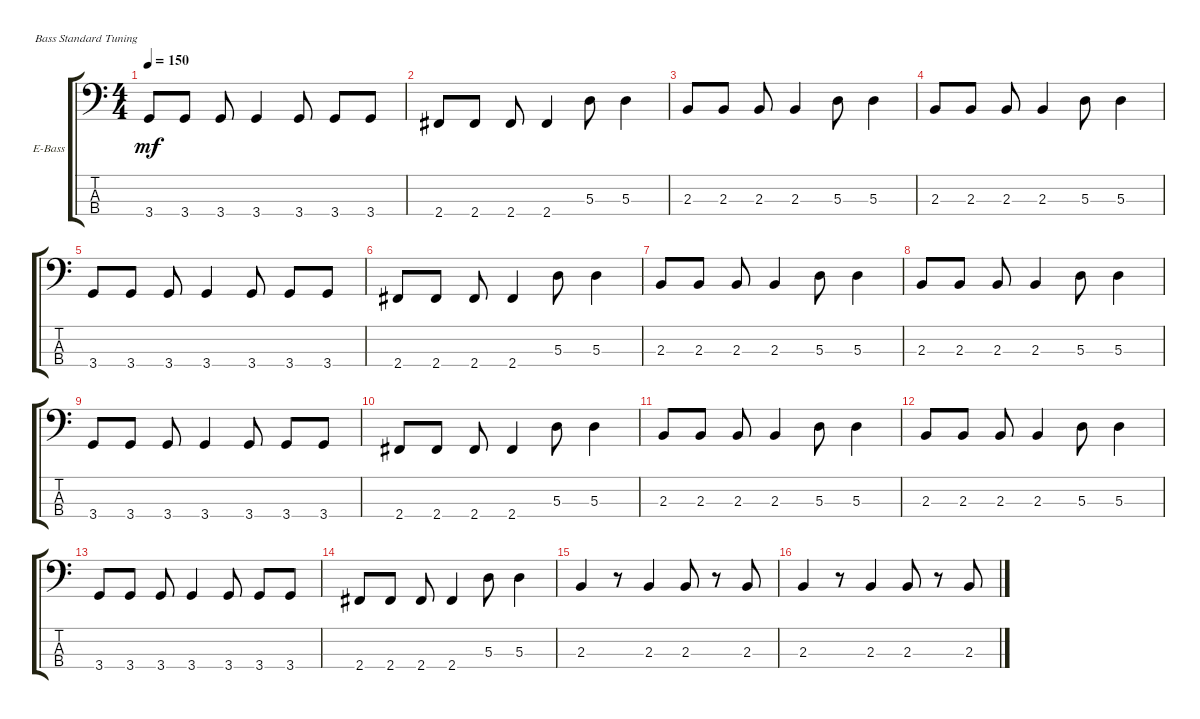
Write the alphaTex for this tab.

\defaultSystemsLayout 4
\bracketExtendMode groupsimilarinstruments
\firstSystemTrackNameOrientation horizontal
\otherSystemsTrackNameOrientation horizontal
\track ("Electric Bass" "E-Bass") {instrument electricbassfinger}
\staff {score tabs}
\tuning (G2 D2 A1 E1)
\ts (4 4)
\tempo 150
\clef f4
\scale
0.333333
\ks c
3.4.8{dy mf} 3.4.8 3.4.8 3.4.4 3.4.8 3.4.8 3.4.8 |
\scale
0.333333 2.4.8 2.4.8 2.4.8 2.4.4 5.3.8 5.3.4 |
\scale
0.333333 2.3.8 2.3.8 2.3.8 2.3.4 5.3.8 5.3.4 |
\scale
0.333333 2.3.8 2.3.8 2.3.8 2.3.4 5.3.8 5.3.4 |
\scale
0.333333 3.4.8 3.4.8 3.4.8 3.4.4 3.4.8 3.4.8 3.4.8 |
\scale
0.333333 2.4.8 2.4.8 2.4.8 2.4.4 5.3.8 5.3.4 |
\scale
0.333333 2.3.8 2.3.8 2.3.8 2.3.4 5.3.8 5.3.4 |
\scale
0.333333 2.3.8 2.3.8 2.3.8 2.3.4 5.3.8 5.3.4 |
\scale
0.333333 3.4.8 3.4.8 3.4.8 3.4.4 3.4.8 3.4.8 3.4.8 |
\scale
0.333333 2.4.8 2.4.8 2.4.8 2.4.4 5.3.8 5.3.4 |
\scale
0.333333 2.3.8 2.3.8 2.3.8 2.3.4 5.3.8 5.3.4 |
2.3.8 2.3.8 2.3.8 2.3.4 5.3.8 5.3.4 |
3.4.8 3.4.8 3.4.8 3.4.4 3.4.8 3.4.8 3.4.8 |
2.4.8 2.4.8 2.4.8 2.4.4 5.3.8 5.3.4 |
2.3.4 r.8 2.3.4 2.3.8 r.8 2.3.8 |
2.3.4 r.8 2.3.4 2.3.8 r.8 2.3.8
